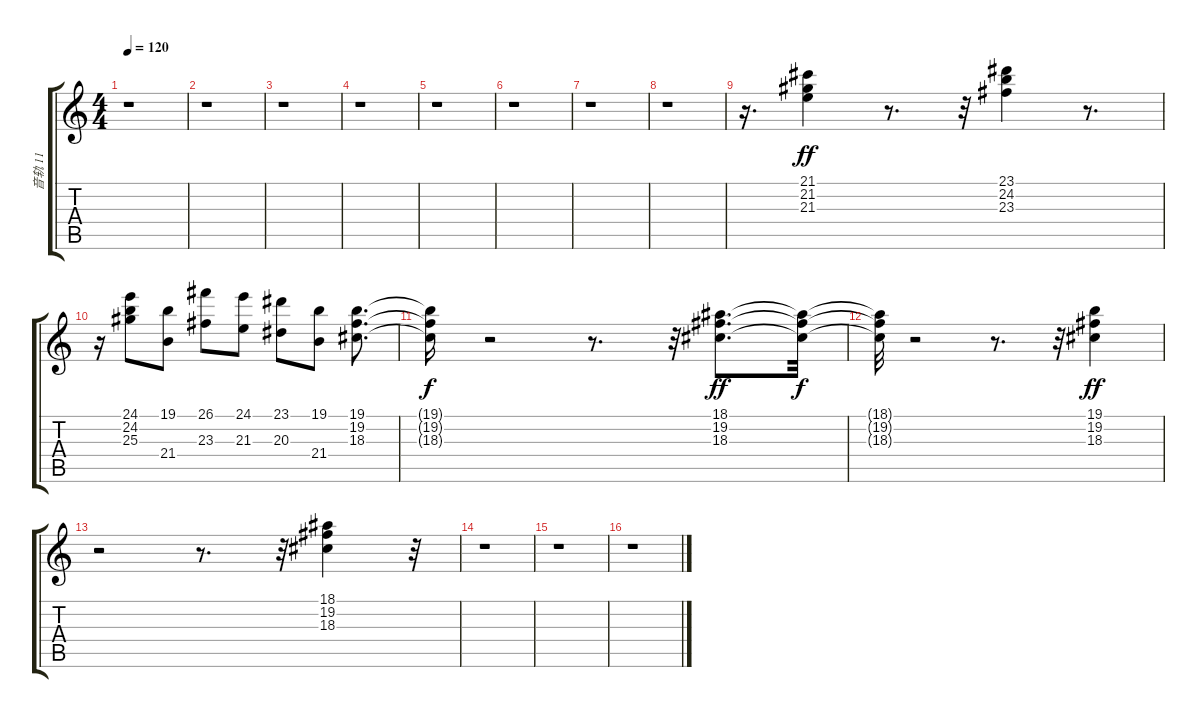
\track ("音轨 11" "音轨 11") {instrument fx5brightness}
\staff {score tabs}
\tuning (E4 B3 G3 D3 A2 E2) {hide}
\ts (4 4)
\tempo 120
\clef g2
\ks c
r.1{dy ff} |
r.1 |
r.1 |
r.1 |
r.1 |
r.1 |
r.1 |
r.1 |
r.16{d} (21.1 21.2 21.3).4 r.8{d} r.32 (23.1 24.2 23.3).4 r.8{d} |
r.16 (24.1 24.2 25.3).8 (19.1 21.4).8 (26.1 23.3).8 (24.1 21.3).8 (23.1 20.3).8 (19.1 21.4).8 (19.1 19.2 18.3).8{d} |
(19.1{t} 19.2{t} 18.3{t}).16{dy f} r.2 r.8{d} r.32 (18.1 19.2 18.3).8{d dy ff} (18.1{t} 19.2{t} 18.3{t}).32{dy f} |
(18.1{t} 19.2{t} 18.3{t}).32 r.2 r.8{d} r.32 (19.1 19.2 18.3).4{dy ff} |
r.2 r.8{d} r.32 (18.1 19.2 18.3).4 r.32 |
r.1 |
r.1 |
r.1
